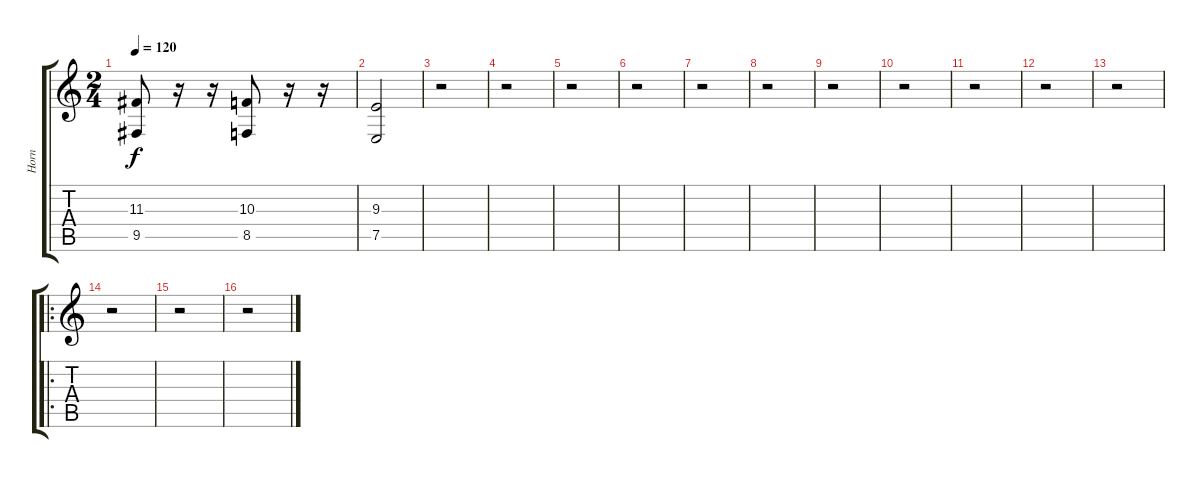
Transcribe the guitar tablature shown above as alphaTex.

\track ("Horn" "Horn") {instrument trumpet}
\staff {score tabs}
\tuning (E4 B3 G3 D3 A2 E2) {hide}
\ts (2 4)
\tempo 120
\clef g2
\ks c
(11.3 9.5).8{dy f} r.16 r.16 (10.3 8.5).8 r.16 r.16 |
(9.3 7.5).2 |
r.2 |
r.2 |
r.2 |
r.2 |
r.2 |
r.2 |
r.2 |
r.2 |
r.2 |
r.2 |
r.2 |
\ro
r.2 |
r.2 |
r.2
